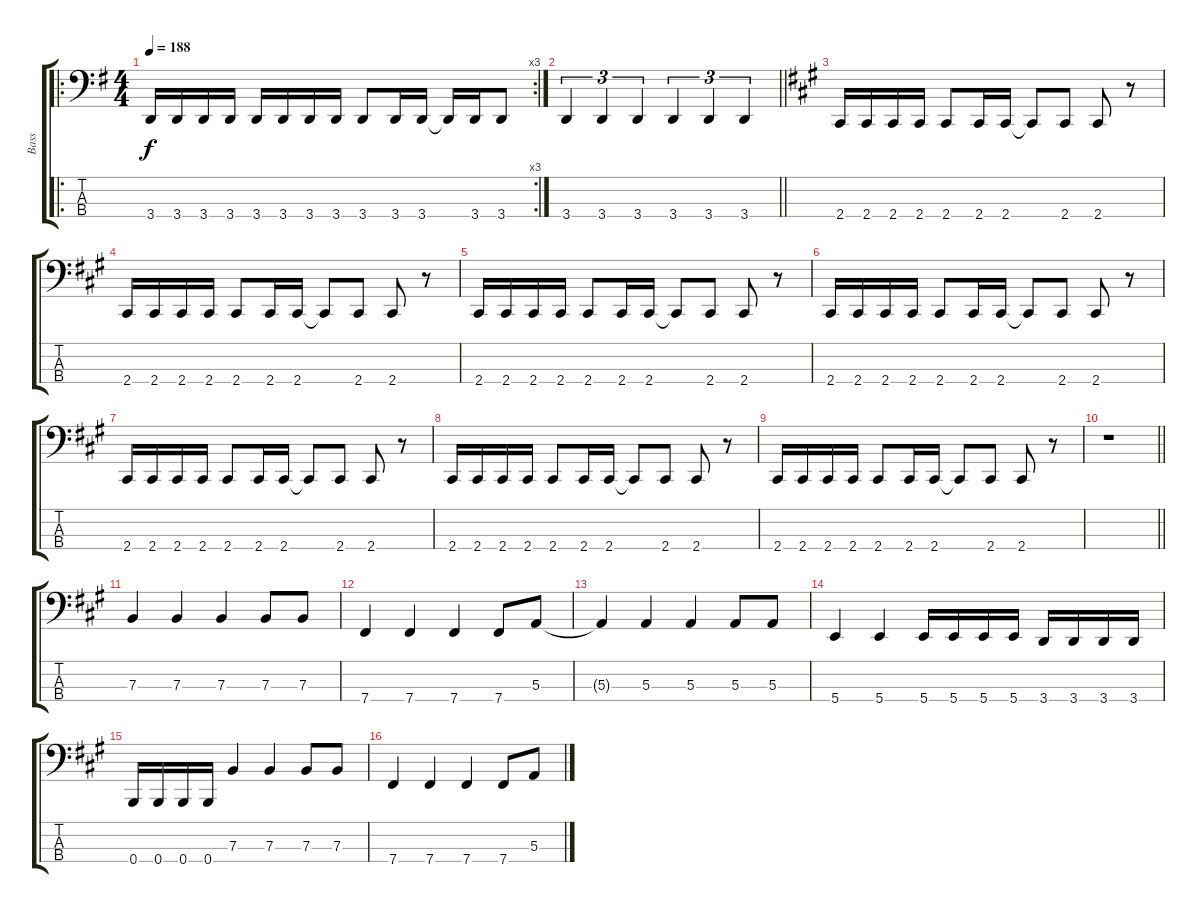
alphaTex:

\track ("Bass" "Bass") {instrument electricbasspick}
\staff {score tabs}
\tuning (D2 A1 E1 B0) {hide}
\ro
\rc 3
\ts (4 4)
\tempo 188
\clef f4
\ks eminor
3.4.16{dy f} 3.4.16 3.4.16 3.4.16 3.4.16 3.4.16 3.4.16 3.4.16 3.4.8 3.4.16 3.4.16 3.4{t}.16 3.4.16 3.4.8 |
\barLineRight lightlight
3.4.4{tu (3 2)} 3.4.4{tu (3 2)} 3.4.4{tu (3 2)} 3.4.4{tu (3 2)} 3.4.4{tu (3 2)} 3.4.4{tu (3 2)} |
\ks f#minor
2.4.16 2.4.16 2.4.16 2.4.16 2.4.8 2.4.16 2.4.16 2.4{t}.8 2.4.8 2.4.8 r.8 |
2.4.16 2.4.16 2.4.16 2.4.16 2.4.8 2.4.16 2.4.16 2.4{t}.8 2.4.8 2.4.8 r.8 |
2.4.16 2.4.16 2.4.16 2.4.16 2.4.8 2.4.16 2.4.16 2.4{t}.8 2.4.8 2.4.8 r.8 |
2.4.16 2.4.16 2.4.16 2.4.16 2.4.8 2.4.16 2.4.16 2.4{t}.8 2.4.8 2.4.8 r.8 |
2.4.16 2.4.16 2.4.16 2.4.16 2.4.8 2.4.16 2.4.16 2.4{t}.8 2.4.8 2.4.8 r.8 |
2.4.16 2.4.16 2.4.16 2.4.16 2.4.8 2.4.16 2.4.16 2.4{t}.8 2.4.8 2.4.8 r.8 |
2.4.16 2.4.16 2.4.16 2.4.16 2.4.8 2.4.16 2.4.16 2.4{t}.8 2.4.8 2.4.8 r.8 |
\barLineRight lightlight
r.1 |
7.3.4 7.3.4 7.3.4 7.3.8 7.3.8 |
7.4.4 7.4.4 7.4.4 7.4.8 5.3.8 |
5.3{t}.4 5.3.4 5.3.4 5.3.8 5.3.8 |
5.4.4 5.4.4 5.4.16 5.4.16 5.4.16 5.4.16 3.4.16 3.4.16 3.4.16 3.4.16 |
0.4.16 0.4.16 0.4.16 0.4.16 7.3.4 7.3.4 7.3.8 7.3.8 |
7.4.4 7.4.4 7.4.4 7.4.8 5.3.8
